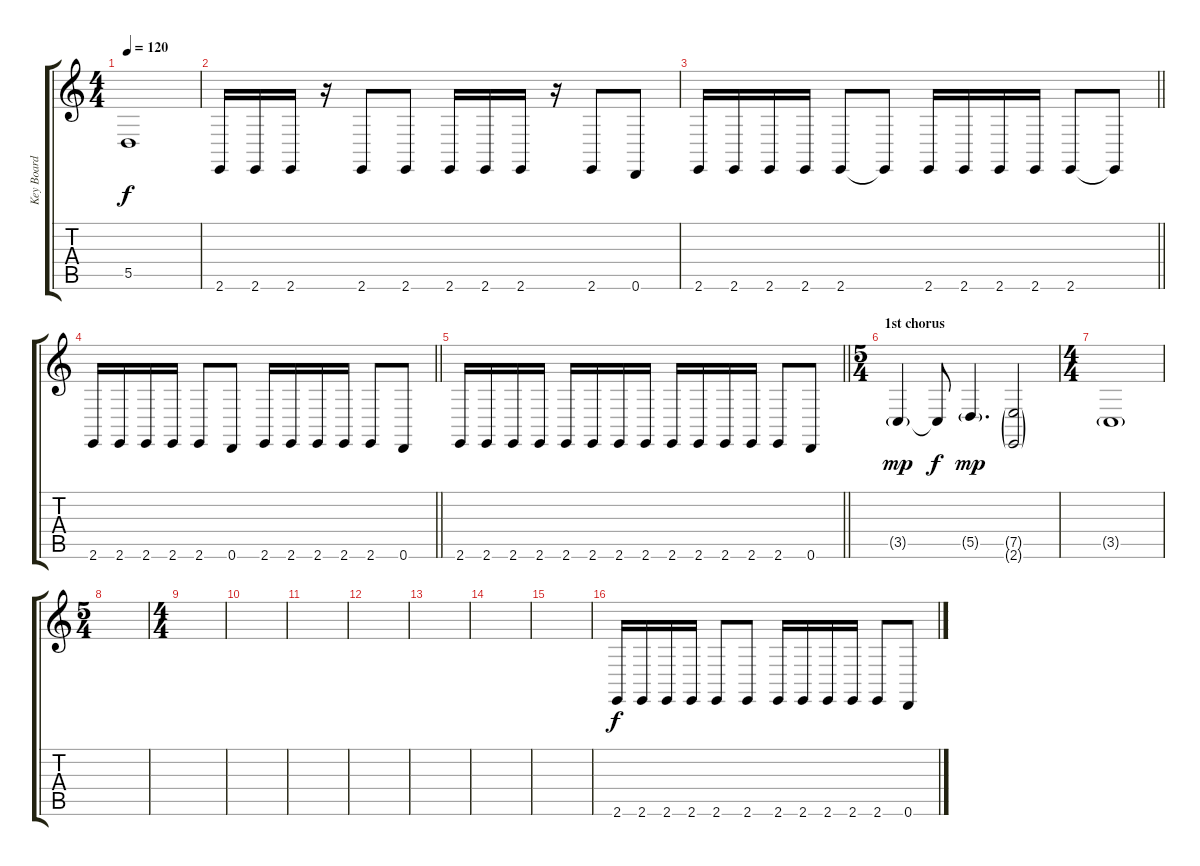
\track ("Key Board" "Key Board") {instrument lead1square}
\staff {score tabs}
\tuning (E4 B3 G3 D3 A2 D2) {hide}
\ts (4 4)
\tempo 120
\clef g2
\ks c
5.5.1{dy f} |
2.6.16 2.6.16 2.6.16 r.16 2.6.8 2.6.8 2.6.16 2.6.16 2.6.16 r.16 2.6.8 0.6.8 |
\barLineRight lightlight
2.6.16 2.6.16 2.6.16 2.6.16 2.6.8 2.6{t}.8 2.6.16 2.6.16 2.6.16 2.6.16 2.6.8 2.6{t}.8 |
\barLineRight lightlight
2.6.16 2.6.16 2.6.16 2.6.16 2.6.8 0.6.8 2.6.16 2.6.16 2.6.16 2.6.16 2.6.8 0.6.8 |
\barLineRight lightlight
2.6.16 2.6.16 2.6.16 2.6.16 2.6.16 2.6.16 2.6.16 2.6.16 2.6.16 2.6.16 2.6.16 2.6.16 2.6.8 0.6.8 |
\ts (5 4)
\section ("" "1st chorus")
3.5{g}.4{dy mp} 3.5{t}.8{dy f} 5.5{g}.4{d dy mp} (7.5{g} 2.6{g}).2 |
\ts (4 4)
3.5{g}.1 |
\ts (5 4)
|
\ts (4 4)
|
|
|
|
|
|
|
2.6.16{dy f} 2.6.16 2.6.16 2.6.16 2.6.8 2.6.8 2.6.16 2.6.16 2.6.16 2.6.16 2.6.8 0.6.8
